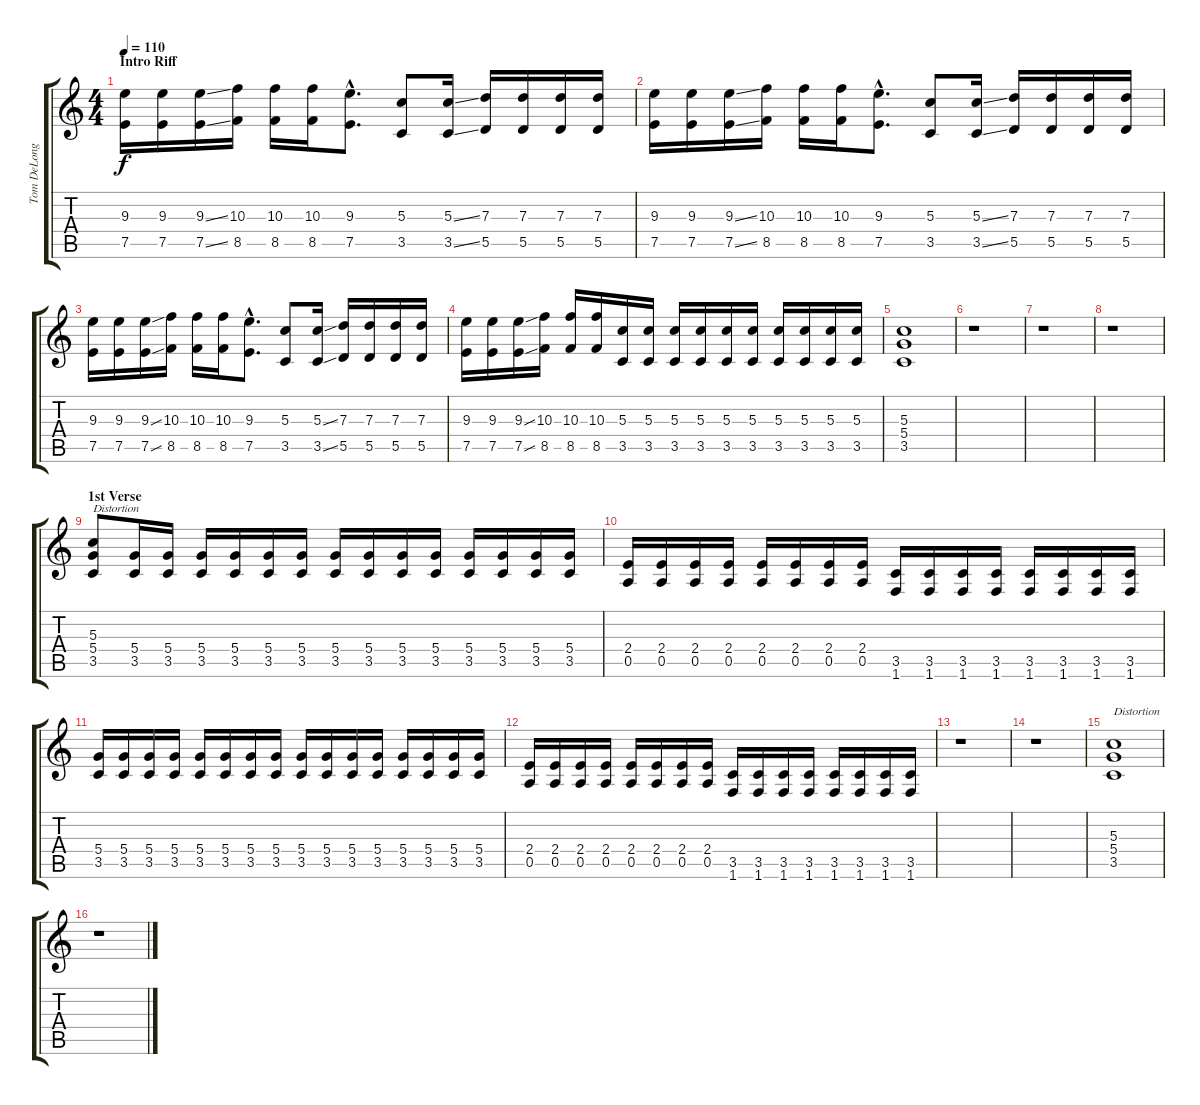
\track ("Tom DeLonge (Guitar 2)" "Tom DeLong") {instrument distortionguitar}
\staff {score tabs}
\tuning (E4 B3 G3 D3 A2 E2) {hide}
\ts (4 4)
\section ("" "Intro Riff")
\tempo 110
\clef g2
\ks c
(9.3 7.5).16{dy f} (9.3 7.5).16 (9.3{ss} 7.5{ss}).16 (10.3 8.5).16 (10.3 8.5).16 (10.3 8.5).16 (9.3{hac} 7.5{hac}).8{d} (5.3 3.5).8 (5.3{ss} 3.5{ss}).16 (7.3 5.5).16 (7.3 5.5).16 (7.3 5.5).16 (7.3 5.5).16 |
(9.3 7.5).16 (9.3 7.5).16 (9.3{ss} 7.5{ss}).16 (10.3 8.5).16 (10.3 8.5).16 (10.3 8.5).16 (9.3{hac} 7.5{hac}).8{d} (5.3 3.5).8 (5.3{ss} 3.5{ss}).16 (7.3 5.5).16 (7.3 5.5).16 (7.3 5.5).16 (7.3 5.5).16 |
(9.3 7.5).16 (9.3 7.5).16 (9.3{ss} 7.5{ss}).16 (10.3 8.5).16 (10.3 8.5).16 (10.3 8.5).16 (9.3{hac} 7.5{hac}).8{d} (5.3 3.5).8 (5.3{ss} 3.5{ss}).16 (7.3 5.5).16 (7.3 5.5).16 (7.3 5.5).16 (7.3 5.5).16 |
(9.3 7.5).16 (9.3 7.5).16 (9.3{ss} 7.5{ss}).16 (10.3 8.5).16 (10.3 8.5).16 (10.3 8.5).16 (5.3 3.5).16 (5.3 3.5).16 (5.3 3.5).16 (5.3 3.5).16 (5.3 3.5).16 (5.3 3.5).16 (5.3 3.5).16 (5.3 3.5).16 (5.3 3.5).16 (5.3 3.5).16 |
(5.3 5.4 3.5).1 |
r.1 |
r.1 |
r.1 |
\section ("" "1st Verse")
(5.3 5.4 3.5).8{txt "Distortion" instrument distortionguitar} (5.4 3.5).16{instrument electricguitarmuted} (5.4 3.5).16 (5.4 3.5).16 (5.4 3.5).16 (5.4 3.5).16 (5.4 3.5).16 (5.4 3.5).16 (5.4 3.5).16 (5.4 3.5).16 (5.4 3.5).16 (5.4 3.5).16 (5.4 3.5).16 (5.4 3.5).16 (5.4 3.5).16 |
(2.4 0.5).16 (2.4 0.5).16 (2.4 0.5).16 (2.4 0.5).16 (2.4 0.5).16 (2.4 0.5).16 (2.4 0.5).16 (2.4 0.5).16 (3.5 1.6).16 (3.5 1.6).16 (3.5 1.6).16 (3.5 1.6).16 (3.5 1.6).16 (3.5 1.6).16 (3.5 1.6).16 (3.5 1.6).16 |
(5.4 3.5).16 (5.4 3.5).16 (5.4 3.5).16 (5.4 3.5).16 (5.4 3.5).16 (5.4 3.5).16 (5.4 3.5).16 (5.4 3.5).16 (5.4 3.5).16 (5.4 3.5).16 (5.4 3.5).16 (5.4 3.5).16 (5.4 3.5).16 (5.4 3.5).16 (5.4 3.5).16 (5.4 3.5).16 |
(2.4 0.5).16 (2.4 0.5).16 (2.4 0.5).16 (2.4 0.5).16 (2.4 0.5).16 (2.4 0.5).16 (2.4 0.5).16 (2.4 0.5).16 (3.5 1.6).16 (3.5 1.6).16 (3.5 1.6).16 (3.5 1.6).16 (3.5 1.6).16 (3.5 1.6).16 (3.5 1.6).16 (3.5 1.6).16 |
r.1 |
r.1 |
(5.3 5.4 3.5).1{txt "Distortion" instrument distortionguitar} |
r.1
